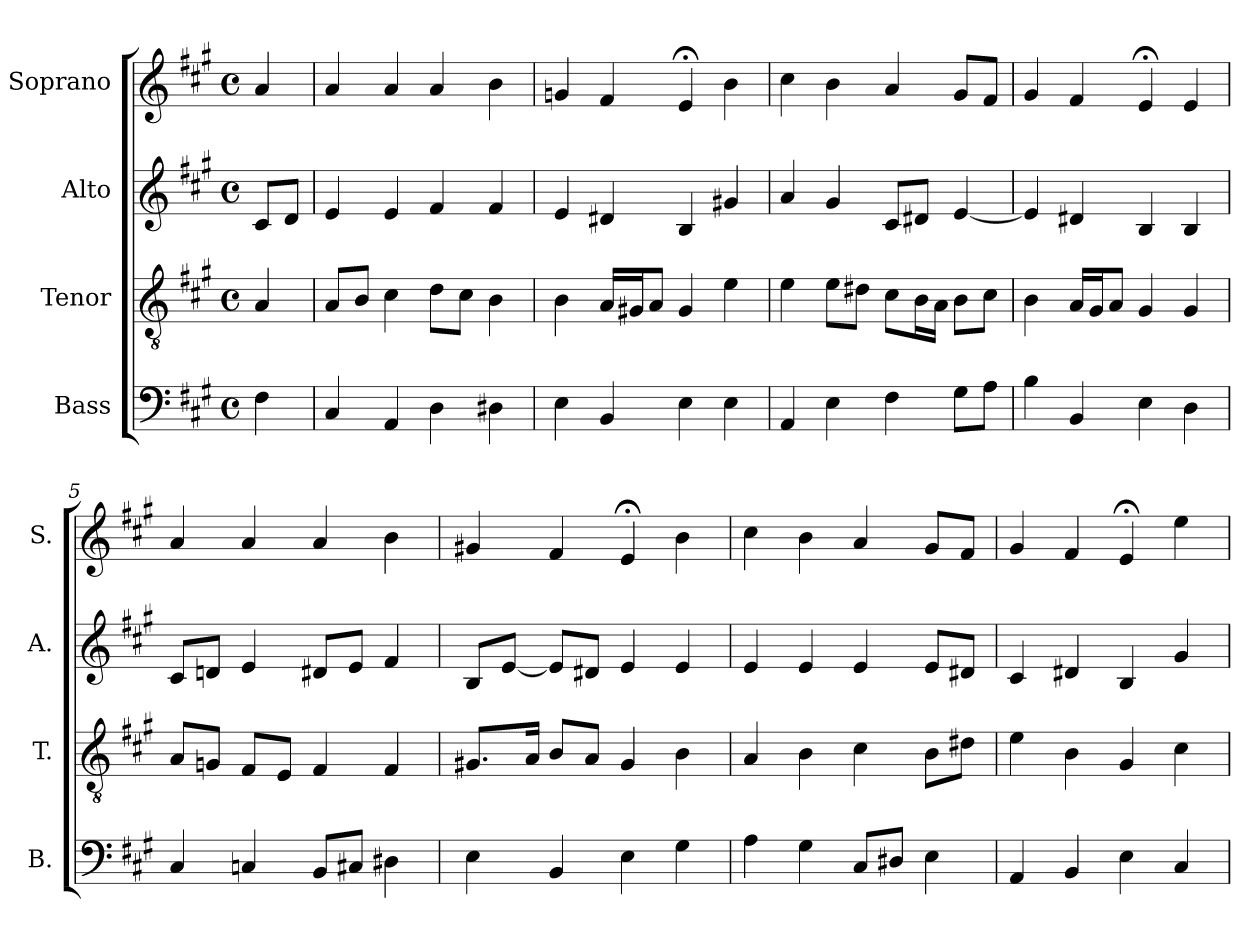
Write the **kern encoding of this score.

**kern	**kern	**kern	**kern
*part4	*part3	*part2	*part1
*staff4	*staff3	*staff2	*staff1
*I"Bass	*I"Tenor	*I"Alto	*I"Soprano
*I'B.	*I'T.	*I'A.	*I'S.
*clefF4	*clefGv2	*clefG2	*clefG2
*k[f#c#g#]	*k[f#c#g#]	*k[f#c#g#]	*k[f#c#g#]
*A:	*A:	*A:	*A:
*M4/4	*M4/4	*M4/4	*M4/4
*met(c)	*met(c)	*met(c)	*met(c)
=	=	=	=
4F#\	4A/	8c#/L	4a/
.	.	8d/J	.
=1	=1	=1	=1
4C#/	8A/L	4e/	4a/
.	8B/J	.	.
4AA/	4c#\	4e/	4a/
4D\	8d\L	4f#/	4a/
.	8c#\J	.	.
4D#X\	4B\	4f#/	4b\
=2	=2	=2	=2
4E\	4B\	4e/	4gn/
4BB/	16A/LL	4d#X/	4f#/
.	16G#X/J	.	.
.	8A/J	.	.
4E\	4G#/	4B/	4e;</
4E\	4e\	4g#X/	4b\
=3	=3	=3	=3
4AA/	4e\	4a/	4cc#\
4E\	8e\L	4g#/	4b\
.	8d#X\J	.	.
4F#\	8c#\L	8c#/L	4a/
.	16B\L	8d#X/J	.
.	16A\JJ	.	.
8G#\L	8B\L	[4e/	8g#/L
8A\J	8c#\J	.	8f#/J
=4	=4	=4	=4
4B\	4B\	4e/]	4g#/
4BB/	16A/LL	4d#X/	4f#/
.	16G#/J	.	.
.	8A/J	.	.
4E\	4G#/	4B/	4e;</
4D\	4G#/	4B/	4e/
!!LO:LB:g=z
=5	=5	=5	=5
4C#/	8A/L	8c#/L	4a/
.	8Gn/J	8dn/J	.
4Cn/	8F#/L	4e/	4a/
.	8E/J	.	.
8BB/L	4F#/	8d#X/L	4a/
8C#X/J	.	8e/J	.
4D#X\	4F#/	4f#/	4b\
=6	=6	=6	=6
4E\	8.G#X/L	8B/L	4g#X/
.	.	[8e/J	.
.	16A/Jk	.	.
4BB/	8B/L	8e/L]	4f#/
.	8A/J	8d#X/J	.
4E\	4G#/	4e/	4e;</
4G#\	4B\	4e/	4b\
=7	=7	=7	=7
4A\	4A/	4e/	4cc#\
4G#\	4B\	4e/	4b\
8C#/L	4c#\	4e/	4a/
8D#X/J	.	.	.
4E\	8B\L	8e/L	8g#/L
.	8d#X\J	8d#X/J	8f#/J
=8	=8	=8	=8
4AA/	4e\	4c#/	4g#/
4BB/	4B\	4d#X/	4f#/
4E\	4G#/	4B/	4e;</
4C#/	4c#\	4g#/	4ee\
=	=	=	=
*-	*-	*-	*-
